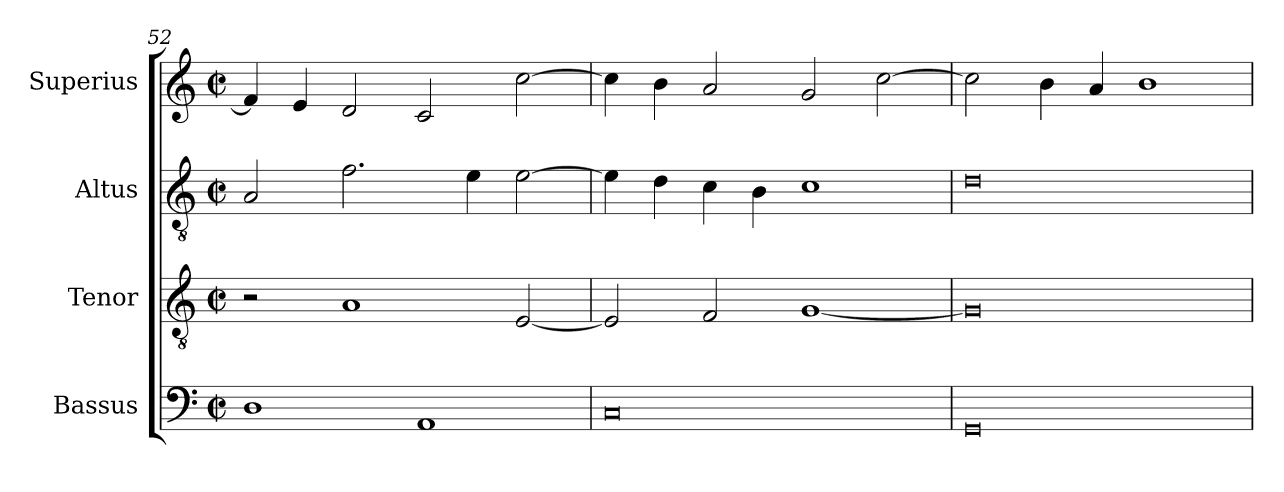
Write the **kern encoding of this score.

**kern	**kern	**kern	**kern
*part4	*part3	*part2	*part1
*staff4	*staff3	*staff2	*staff1
*I"Bassus	*I"Tenor	*I"Altus	*I"Superius
*I'B.	*I'T.	*I'A.	*I'S.
*clefF4	*clefGv2	*clefGv2	*clefG2
*	*ITrd7c12	*ITrd7c12	*
*k[]	*k[]	*k[]	*k[]
*C:	*C:	*C:	*C:
*M2/2	*M2/2	*M2/2	*M2/2
*met(c|)	*met(c|)	*met(c|)	*met(c|)
=52	=52	=52	=52
1Di	2r	2AAi/	4fi/]
.	.	.	4ei/
.	1AAi	2.Fi\	2di/
1AAi	.	.	2ci/
.	.	4Ei\	.
.	[<2EEi/	[>2Ei\	[>2cci\
!!LO:LB:g=z
=53	=53	=53	=53
0Ci	2EEi/]	4Ei\]	4cci\]
.	.	4Di\	4bi\
.	2FFi/	4Ci\	2ai/
.	.	4BBi\	.
.	[<1GGi	1Ci	2gi/
.	.	.	[>2cci\
=54	=54	=54	=54
0GGi	0GGi]	0Di	2cci\]
.	.	.	4bi\
.	.	.	4ai/
.	.	.	1bi
=	=	=	=
*-	*-	*-	*-
